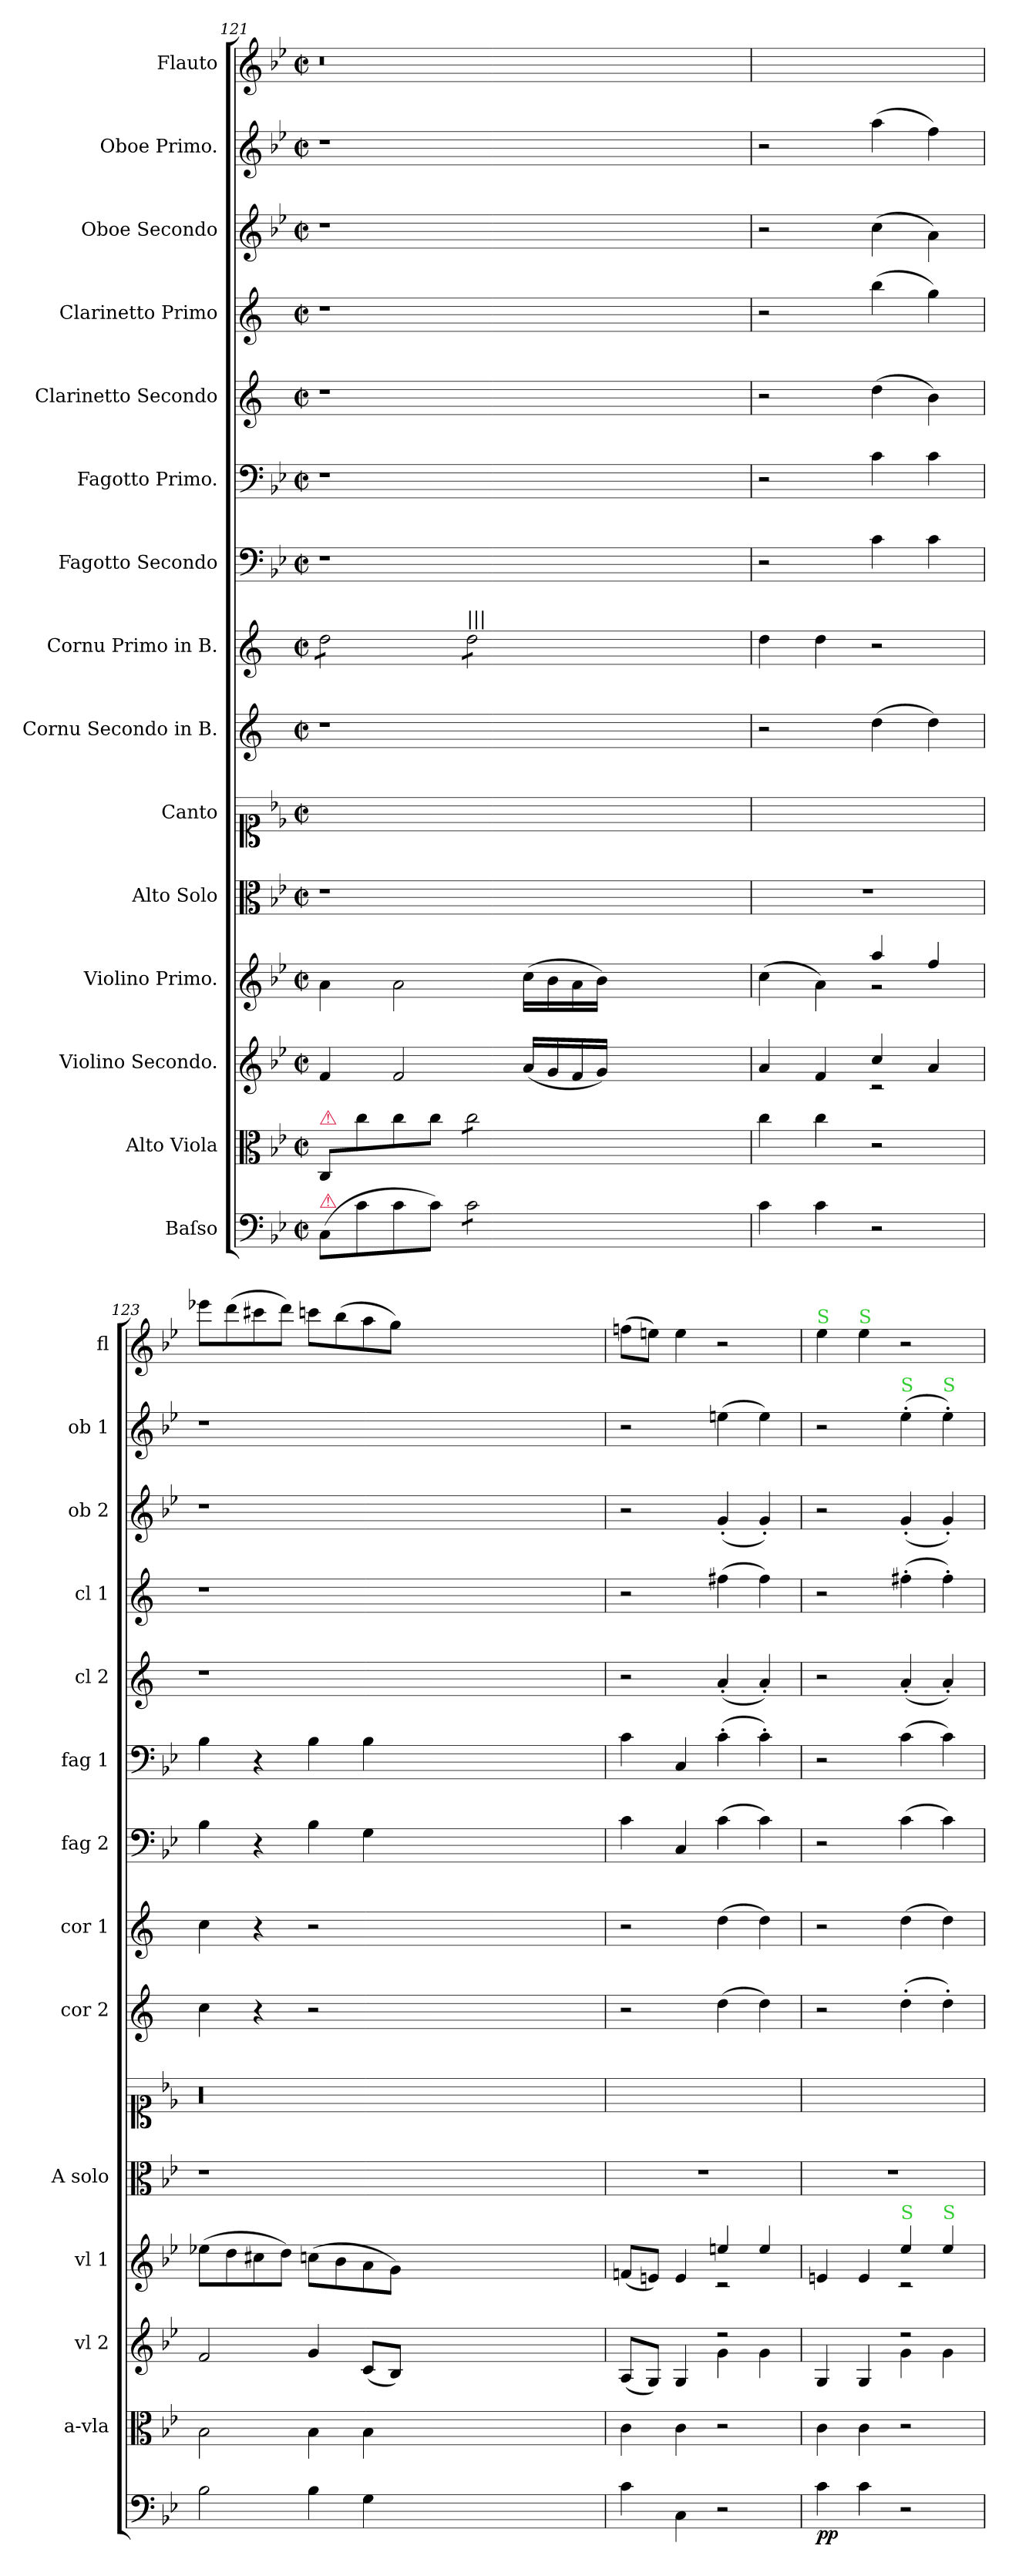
**kern	**dynam	**kern	**kern	**kern	**kern	**kern	**kern	**dynam	**kern	**dynam	**kern	**dynam	**kern	**dynam	**kern	**dynam	**kern	**dynam	**kern	**dynam	**kern	**dynam	**kern	**dynam
*part15	*part15	*part14	*part13	*part12	*part11	*part10	*part9	*part9	*part8	*part8	*part7	*part7	*part6	*part6	*part5	*part5	*part4	*part4	*part3	*part3	*part2	*part2	*part1	*part1
*staff15	*staff15	*staff14	*staff13	*staff12	*staff11	*staff10	*staff9	*staff9	*staff8	*staff8	*staff7	*staff7	*staff6	*staff6	*staff5	*staff5	*staff4	*staff4	*staff3	*staff3	*staff2	*staff2	*staff1	*staff1
*I"Baſso	*	*I"Alto Viola	*I"Violino Secondo.	*I"Violino Primo.	*I"Alto Solo	*I"Canto	*I"Cornu Secondo in B.	*	*I"Cornu Primo in B.	*	*I"Fagotto Secondo	*	*I"Fagotto Primo.	*	*I"Clarinetto Secondo	*	*I"Clarinetto Primo	*	*I"Oboe Secondo	*	*I"Oboe Primo.	*	*I"Flauto	*
*	*	*I'a-vla	*I'vl 2	*I'vl 1	*I'A solo	*	*I'cor 2	*	*I'cor 1	*	*I'fag 2	*	*I'fag 1	*	*I'cl 2	*	*I'cl 1	*	*I'ob 2	*	*I'ob 1	*	*I'fl	*
*clefF4	*	*clefC3	*clefG2	*clefG2	*clefC3	*clefC1	*clefG2	*	*clefG2	*	*clefF4	*	*clefF4	*	*clefG2	*	*clefG2	*	*clefG2	*	*clefG2	*	*clefG2	*
*	*	*	*	*	*	*	*ITrd1c2	*	*ITrd1c2	*	*	*	*	*	*ITrd1c2	*	*ITrd1c2	*	*	*	*	*	*	*
*k[b-e-]	*	*k[b-e-]	*k[b-e-]	*k[b-e-]	*k[b-e-]	*k[b-e-]	*k[b-e-]	*	*k[b-e-]	*	*k[b-e-]	*	*k[b-e-]	*	*k[b-e-]	*	*k[b-e-]	*	*k[b-e-]	*	*k[b-e-]	*	*k[b-e-]	*
*B-:	*	*B-:	*B-:	*B-:	*B-:	*B-:	*B-:	*	*B-:	*	*	*	*	*	*B-:	*	*B-:	*	*B-:	*	*B-:	*	*B-:	*
*M2/2	*	*M2/2	*M2/2	*M2/2	*M2/2	*M2/2	*M2/2	*	*M2/2	*	*M2/2	*	*M2/2	*	*M2/2	*	*M2/2	*	*M2/2	*	*M2/2	*	*M2/2	*
*met(c|)	*	*met(c|)	*met(c|)	*met(c|)	*met(c|)	*met(c|)	*met(c|)	*	*met(c|)	*	*met(c|)	*	*met(c|)	*	*met(c|)	*	*met(c|)	*	*met(c|)	*	*met(c|)	*	*met(c|)	*
=121	=121	=121	=121	=121	=121	=121	=121	=121	=121	=121	=121	=121	=121	=121	=121	=121	=121	=121	=121	=121	=121	=121	=121	=121
!	!	!	!	!	!	!	!	!	!LO:TX:a:t=|||	!	!	!	!	!	!	!	!	!	!	!	!	!	!	!
!	!	!LO:TX:a:color=crimson:t=⚠	!	!	!	!	!	!	!	!	!	!	!	!	!	!	!	!	!	!	!	!	!	!
!LO:TX:a:color=crimson:t=⚠	!	!	!	!	!	!	!	!	!	!	!	!	!	!	!	!	!	!	!	!	!	!	!	!
*	*	*	*	*	*	*	*	*	*tremolo	*	*	*	*	*	*	*	*	*	*	*	*	*	*	*
(8C/L	.	8C/L	4f/	4a\	1r	0ryy	1r	.	8cc\L	.	1r	.	1r	.	1r	.	1r	.	1r	.	1r	.	0r	.
8c\	.	8cc\	.	.	.	.	.	.	8cc\	.	.	.	.	.	.	.	.	.	.	.	.	.	.	.
8c\	.	8cc\	2f/	2a\	.	.	.	.	8cc\	.	.	.	.	.	.	.	.	.	.	.	.	.	.	.
8c\J)	.	8cc\J	.	.	.	.	.	.	8cc\J	.	.	.	.	.	.	.	.	.	.	.	.	.	.	.
!	!	!	!	!	!	!	!	!	!LO:TX:a:t=|||	!	!	!	!	!	!	!	!	!	!	!	!	!	!	!
!LO:TX:a:t=||||	!	!	!	!	!	!	!	!	!	!	!	!	!	!	!	!	!	!	!	!	!	!	!	!
*tremolo	*	*	*	*	*	*	*	*	*	*	*	*	*	*	*	*	*	*	*	*	*	*	*	*
*	*	*tremolo	*	*	*	*	*	*	*	*	*	*	*	*	*	*	*	*	*	*	*	*	*	*
8c\L	.	8cc\L	.	.	.	.	.	.	8cc\L	.	.	.	.	.	.	.	.	.	.	.	.	.	.	.
8c\	.	8cc\	.	.	.	.	.	.	8cc\	.	.	.	.	.	.	.	.	.	.	.	.	.	.	.
8c\	.	8cc\	(16a/LL	(16cc\LL	.	.	.	.	8cc\	.	.	.	.	.	.	.	.	.	.	.	.	.	.	.
.	.	.	16g/	16b-\	.	.	.	.	.	.	.	.	.	.	.	.	.	.	.	.	.	.	.	.
8c\J	.	8cc\J	16f/	16a\	.	.	.	.	8cc\J	.	.	.	.	.	.	.	.	.	.	.	.	.	.	.
*	*	*	*	*	*	*	*	*	*Xtremolo	*	*	*	*	*	*	*	*	*	*	*	*	*	*	*
*	*	*Xtremolo	*	*	*	*	*	*	*	*	*	*	*	*	*	*	*	*	*	*	*	*	*	*
*Xtremolo	*	*	*	*	*	*	*	*	*	*	*	*	*	*	*	*	*	*	*	*	*	*	*	*
.	.	.	16g/JJ)	16b-\JJ)	.	.	.	.	.	.	.	.	.	.	.	.	.	.	.	.	.	.	.	.
1ryy	.	1ryy	1ryy	1ryy	1ryy	.	1ryy	.	1ryy	.	1ryy	.	1ryy	.	1ryy	.	1ryy	.	1ryy	.	1ryy	.	.	.
=122	=122	=122	=122	=122	=122	=122	=122	=122	=122	=122	=122	=122	=122	=122	=122	=122	=122	=122	=122	=122	=122	=122	=122	=122
*	*	*	*^	*^	*	*	*	*	*	*	*	*	*	*	*	*	*	*	*	*	*	*	*	*
4c\	.	4cc\	2ryy	4a/	2ryy	(4cc\	1r	1ryy	2r	.	4cc\	.	2r	.	2r	.	2r	.	2r	.	2r	.	2r	.	1ryy	.
4c\	.	4cc\	.	4f/	.	4a\)	.	.	.	.	4cc\	.	.	.	.	.	.	.	.	.	.	.	.	.	.	.
2r	.	2r	4cc!/	2r	4aa!/	2r	.	.	(4cc\	.	2r	.	4c\	.	4c\	.	(4cc\	.	(4aa\	.	(4cc\	.	(4aa\	.	.	.
.	.	.	4a!/	.	4ff!/	.	.	.	4cc\)	.	.	.	4c\	.	4c\	.	4a\)	.	4ff\)	.	4a\)	.	4ff\)	.	.	.
*	*	*	*v	*v	*	*	*	*	*	*	*	*	*	*	*	*	*	*	*	*	*	*	*	*	*	*
*	*	*	*	*v	*v	*	*	*	*	*	*	*	*	*	*	*	*	*	*	*	*	*	*	*	*
=123	=123	=123	=123	=123	=123	=123	=123	=123	=123	=123	=123	=123	=123	=123	=123	=123	=123	=123	=123	=123	=123	=123	=123	=123
2B-\	.	2B-\	2f/	(8ee-X\L	1r	00r	4b-\	.	4b-\	.	4B-\	.	4B-\	.	1r	.	1r	.	1r	.	1r	.	8eee-X\L	.
.	.	.	.	8dd\	.	.	.	.	.	.	.	.	.	.	.	.	.	.	.	.	.	.	(8ddd\	.
!	!	!	!	!	!	!	!	!	!	!	!	!	!	!	!	!	!	!	!	!	!	!	!	!LO:DY:b
.	.	.	.	8cc#X\	.	.	4r	.	4r	.	4r	.	4r	.	.	.	.	.	.	.	.	.	8ccc#X\	po.
.	.	.	.	8dd\J)	.	.	.	.	.	.	.	.	.	.	.	.	.	.	.	.	.	.	8ddd\J)	.
4B-\	.	4B-\	4g/	(8ccn\L	.	.	2r	.	2r	.	4B-\	.	4B-\	.	.	.	.	.	.	.	.	.	8cccn\L	.
.	.	.	.	8b-\	.	.	.	.	.	.	.	.	.	.	.	.	.	.	.	.	.	.	(8bb-\	.
4G\	.	4B-\	(8c/L	8a\	.	.	.	.	.	.	4G\	.	4B-\	.	.	.	.	.	.	.	.	.	8aa\	.
.	.	.	8B-/J)	8g\J)	.	.	.	.	.	.	.	.	.	.	.	.	.	.	.	.	.	.	8gg\J)	.
0.ryy	.	0.ryy	0.ryy	0.ryy	0.ryy	.	0.ryy	.	0.ryy	.	0.ryy	.	0.ryy	.	0.ryy	.	0.ryy	.	0.ryy	.	0.ryy	.	0.ryy	.
=124	=124	=124	=124	=124	=124	=124	=124	=124	=124	=124	=124	=124	=124	=124	=124	=124	=124	=124	=124	=124	=124	=124	=124	=124
*	*	*	*^	*^	*	*	*	*	*	*	*	*	*	*	*	*	*	*	*	*	*	*	*	*
!	!	!	!	!	!	!	!	!	!	!	!	!	!	!	!	!	!	!LO:DY:b	!	!	!	!LO:DY:b	!	!	!	!
4c\	.	4c\	(8A/L	2ryy	2ryy	(8fn/L	1r	1ryy	2r	.	2r	.	4c\	.	4c\	.	2r	pp&colon;	2r	.	2r	pp&colon;	2r	.	(8ffn\L	.
.	.	.	8G/J)	.	.	8en/J)	.	.	.	.	.	.	.	.	.	.	.	.	.	.	.	.	.	.	8een\J)	.
4C\	.	4c\	4G/	.	.	4e/	.	.	.	.	.	.	4C/	.	4C/	.	.	.	.	.	.	.	.	.	4ee\	.
!	!	!	!	!	!	!	!	!	!	!LO:DY:b	!	!LO:DY:b	!	!LO:DY:b	!	!LO:DY:b	!	!	!	!LO:DY:b	!	!	!	!LO:DY:b	!	!
2r	.	2r	2r	4g!\	4een!/	2r	.	.	(4cc\	pp&colon;	(4cc\	pp&colon;	(4c\	pp&colon;	(4c'\	pp&colon;	(4g'/	.	(4een\	pp&colon;	(4g'/	.	(4een\	po.	2r	.
.	.	.	.	4g!\	4ee!/	.	.	.	4cc\)	.	4cc\)	.	4c\)	.	4c'\)	.	4g'/)	.	4ee\)	.	4g'/)	.	4ee\)	.	.	.
=125	=125	=125	=125	=125	=125	=125	=125	=125	=125	=125	=125	=125	=125	=125	=125	=125	=125	=125	=125	=125	=125	=125	=125	=125	=125	=125
!	!	!	!	!	!	!	!	!	!	!	!	!	!	!	!	!	!	!	!	!	!	!	!	!	!LO:TX:a:color=limegreen:t=S	!
4c\	pp	4c\	4G/	2ryy	2ryy	4en/	1r	1ryy	2r	.	2r	.	2r	.	2r	.	2r	.	2r	.	2r	.	2r	.	4ee-\	.
!	!	!	!	!	!	!	!	!	!	!	!	!	!	!	!	!	!	!	!	!	!	!	!	!	!LO:TX:a:color=limegreen:t=S	!
4c\	.	4c\	4G/	.	.	4e/	.	.	.	.	.	.	.	.	.	.	.	.	.	.	.	.	.	.	4ee-\	.
!	!	!	!	!	!	!	!	!	!	!	!	!	!	!	!	!	!	!	!	!	!	!	!LO:TX:a:color=limegreen:t=S	!	!	!
!	!	!	!	!	!LO:TX:a:color=limegreen:t=S	!	!	!	!	!	!	!	!	!	!	!	!	!	!	!	!	!	!	!	!	!
2r	.	2r	2r	4g!\	4ee-!/	2r	.	.	(4cc'\	.	(4cc\	.	(4c\	.	(4c\	.	(4g'/	.	(4een'\	.	(4g'/	.	(4ee-'\	.	2r	.
!	!	!	!	!	!	!	!	!	!	!	!	!	!	!	!	!	!	!	!	!	!	!	!LO:TX:a:color=limegreen:t=S	!	!	!
!	!	!	!	!	!LO:TX:a:color=limegreen:t=S	!	!	!	!	!	!	!	!	!	!	!	!	!	!	!	!	!	!	!	!	!
.	.	.	.	4g!\	4ee-!/	.	.	.	4cc'\)	.	4cc\)	.	4c\)	.	4c\)	.	4g'/)	.	4ee'\)	.	4g'/)	.	4ee-'\)	.	.	.
*	*	*	*v	*v	*	*	*	*	*	*	*	*	*	*	*	*	*	*	*	*	*	*	*	*	*	*
*	*	*	*	*v	*v	*	*	*	*	*	*	*	*	*	*	*	*	*	*	*	*	*	*	*	*
=	=	=	=	=	=	=	=	=	=	=	=	=	=	=	=	=	=	=	=	=	=	=	=	=
*-	*-	*-	*-	*-	*-	*-	*-	*-	*-	*-	*-	*-	*-	*-	*-	*-	*-	*-	*-	*-	*-	*-	*-	*-
